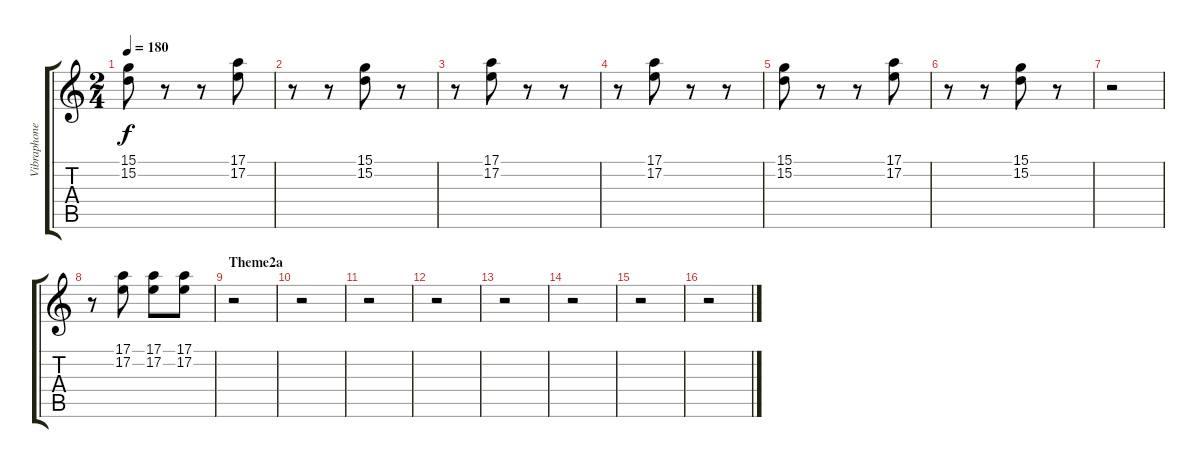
\track ("Vibraphone" "Vibraphone") {instrument vibraphone}
\staff {score tabs}
\tuning (E4 B3 G3 D3 A2 E2) {hide}
\ts (2 4)
\tempo 180
\clef g2
\ks c
(15.1 15.2).8{dy f} r.8 r.8 (17.1 17.2).8 |
r.8 r.8 (15.1 15.2).8 r.8 |
r.8 (17.1 17.2).8 r.8 r.8 |
r.8 (17.1 17.2).8 r.8 r.8 |
(15.1 15.2).8 r.8 r.8 (17.1 17.2).8 |
r.8 r.8 (15.1 15.2).8 r.8 |
r.2 |
r.8 (17.1 17.2).8 (17.1 17.2).8 (17.1 17.2).8 |
\section ("" "Theme2a")
r.2 |
r.2 |
r.2 |
r.2 |
r.2 |
r.2 |
r.2 |
r.2
